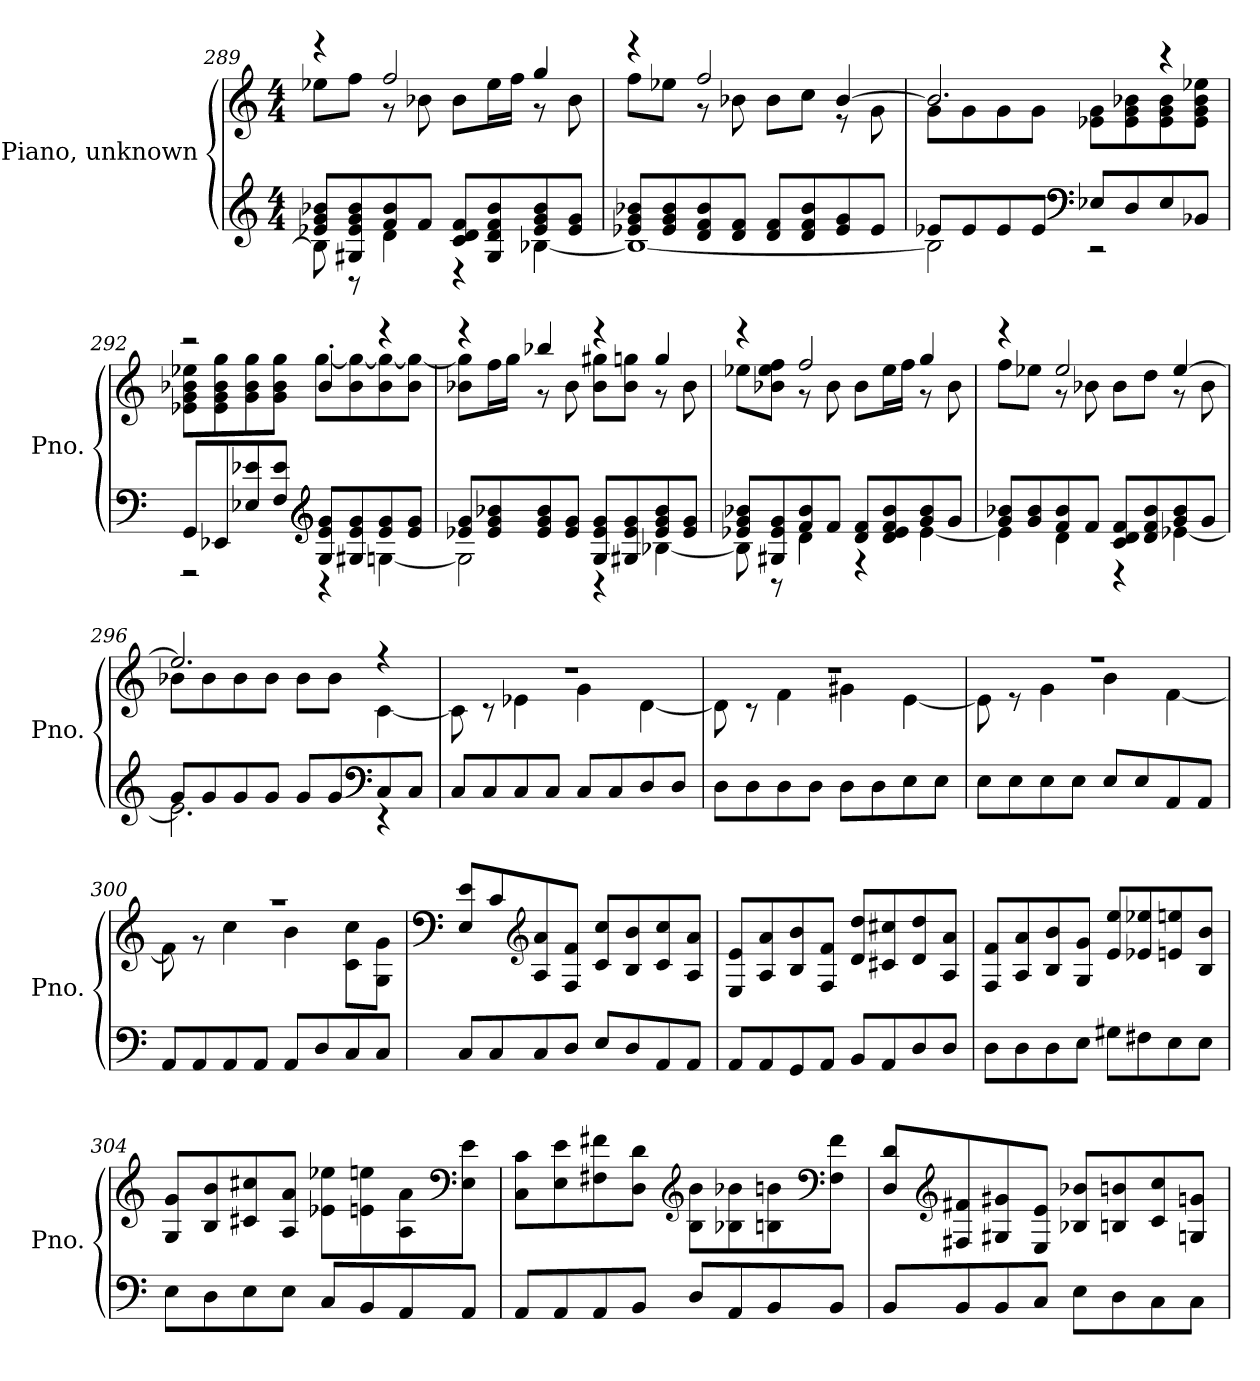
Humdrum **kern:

**kern	**kern
*part1	*part1
*staff2	*staff1
*I"Piano, unknown	*
*I'Pno.	*
*clefG2	*clefG2
*k[]	*k[]
*M4/4	*M4/4
=289	=289
*^	*^
8e-X/ 8g/ 8b-X/L	8B-\]	4r	8ee-X\L
8G#X/ 8e-/ 8g/ 8b-/	8r	.	8ff\J
8f/ 8b-/	4d\	2ff/	8r
8f/J	.	.	8b-X\
8c/ 8d/ 8f/L	4r	.	8b-\L
8G#/ 8d/ 8f/ 8b-/	.	.	16ee-\L
.	.	.	16ff\JJ
8e-/ 8g/ 8b-/	[4B-X\	4gg/	8r
8e-/ 8g/J	.	.	8b-\
=290	=290	=290	=290
8e-X/ 8g/ 8b-X/L	1B-_	4r	8ff\L
8e-/ 8g/ 8b-/	.	.	8ee-X\J
8d/ 8f/ 8b-/	.	2ff/	8r
8d/ 8f/J	.	.	8b-X\
8d/ 8f/L	.	.	8b-\L
8d/ 8f/ 8b-/	.	.	8cc\J
8e-/ 8g/	.	[4b-/	8r
8e-/J	.	.	8g\
!!LO:LB:g=z	!!
=291	=291	=291	=291
8e-X/L	2B-\]	2.b-/]	8g\L
8e-/	.	.	8g\
8e-/	.	.	8g\
8e-/J	.	.	8g\J
*clefF4	*	*	*
8E-X/L	2r	.	8e-X\ 8g\L
8D/	.	.	8e-\ 8g\ 8b-X\
8E-/	.	4r	8e-\ 8g\ 8b-\
8BB-X/J	.	.	8e-\ 8g\ 8b-\ 8ee-X\J
=292	=292	=292	=292
8GG/L	2r	2r	8e-X\ 8g\ 8b-X\ 8ee-X\L
8EE-X/	.	.	8e-\ 8g\ 8b-\ 8gg\
8E-X/ 8e-X/	.	.	8g\ 8b-\ 8gg\
8F/ 8e-/J	.	.	8g\ 8b-\ 8gg\J
*clefG2	*	*	*
8G/ 8e-/ 8g/L	4r	4b-'/	[8gg\L
8G#X/ 8e-/ 8g/	.	.	8b-\ 8gg\_
8e-/ 8g/	[4Gn\	4r	8b-\ 8gg\_
8e-/ 8g/J	.	.	8b-\ 8gg\_J
=293	=293	=293	=293
8e-X/ 8g/L	2G\]	4r	8b-X\ 8gg\]L
8e-/ 8g/ 8b-X/	.	.	16ff\L
.	.	.	16gg\JJ
8e-/ 8g/ 8b-/	.	4bb-X/	8r
8e-/ 8g/J	.	.	8b-\
8G/ 8e-/ 8g/L	4r	4r	8b-\ 8gg#X\L
8G#X/ 8e-/ 8g/	.	.	8b-\ 8ggn\J
8e-/ 8g/ 8b-/	[4B-X\	4gg/	8r
8e-/ 8g/J	.	.	8b-\
!!LO:PB:g=z	!!
=294	=294	=294	=294
8e-X/ 8g/ 8b-X/L	8B-\]	4r	8ee-X\L
8G#X/ 8e-/ 8g/	8r	.	8b-X\ 8ee-\ 8ff\J
8f/ 8b-/	4d\	2ff/	8r
8f/J	.	.	8b-\
8d/ 8f/L	4r	.	8b-\L
8d/ 8e-/ 8f/ 8b-/	.	.	16ee-\L
.	.	.	16ff\JJ
8g/ 8b-/	[4e-\	4gg/	8r
8g/J	.	.	8b-\
=295	=295	=295	=295
8g/ 8b-X/L	4e-\]	4r	8ff\L
8g/ 8b-/	.	.	8ee-X\J
8f/ 8b-/	4d\	2ee-/	8r
8f/J	.	.	8b-X\
8c/ 8d/ 8f/L	4r	.	8b-\L
8d/ 8f/ 8b-/	.	.	8dd\J
8g/ 8b-/	[4e-X\	[4ee-/	8r
8g/J	.	.	8b-\
=296	=296	=296	=296
8g/L	2.e-\]	2.ee-/]	8b-X\L
8g/	.	.	8b-\
8g/	.	.	8b-\
8g/J	.	.	8b-\J
8g/L	.	.	8b-\L
8g/	.	.	8b-\J
*clefF4	*	*	*
8C/	4r	4r	[4c\
8C/J	.	.	.
*v	*v	*	*
=297	=297	=297
8C/L	1r	8c\]
8C/	.	8r
8C/	.	4e-X\
8C/J	.	.
8C/L	.	4g\
8C/	.	.
8D/	.	[4d\
8D/J	.	.
!!LO:LB:g=z	!!
=298	=298	=298
8D\L	1r	8d\]
8D\	.	8r
8D\	.	4f\
8D\J	.	.
8D\L	.	4g#X\
8D\	.	.
8E\	.	[4e\
8E\J	.	.
=299	=299	=299
8E\L	1r	8e\]
8E\	.	8r
8E\	.	4g\
8E\J	.	.
8E/L	.	4b\
8E/	.	.
8AA/	.	[4f\
8AA/J	.	.
=300	=300	=300
8AA/L	1r	8f\]
8AA/	.	8r
8AA/	.	4cc\
8AA/J	.	.
8AA/L	.	4b\
8D/	.	.
8C/	.	8c\ 8cc\L
8C/J	.	8G\ 8g\J
*	*v	*v
=301	=301
*	*clefF4
8C/L	8E/ 8e/L
8C/	8c/
*	*clefG2
8C/	8A/ 8a/
8D/J	8F/ 8f/J
8E/L	8c/ 8cc/L
8D/	8B/ 8b/
8AA/	8c/ 8cc/
8AA/J	8A/ 8a/J
!!LO:LB:g=z
=302	=302
8AA/L	8E/ 8e/L
8AA/	8A/ 8a/
8GG/	8B/ 8b/
8AA/J	8F/ 8f/J
8BB/L	8d/ 8dd/L
8AA/	8c#X/ 8cc#X/
8D/	8d/ 8dd/
8D/J	8A/ 8a/J
=303	=303
8D\L	8F/ 8f/L
8D\	8A/ 8a/
8D\	8B/ 8b/
8E\J	8G/ 8g/J
8G#X\L	8e/ 8ee/L
8F#X\	8e-X/ 8ee-X/
8E\	8en/ 8een/
8E\J	8B/ 8b/J
=304	=304
8E\L	8G/ 8g/L
8D\	8B/ 8b/
8E\	8c#X/ 8cc#X/
8E\J	8A/ 8a/J
8C/L	8e-X\ 8ee-X\L
8BB/	8en\ 8een\
8AA/	8A\ 8a\
*	*clefF4
8AA/J	8E\ 8e\J
!!LO:LB:g=z
=305	=305
8AA/L	8C\ 8c\L
8AA/	8E\ 8e\
8AA/	8F#X\ 8f#X\
8BB/J	8D\ 8d\J
*	*clefG2
8D/L	8B\ 8b\L
8AA/	8B-X\ 8b-X\
8BB/	8Bn\ 8bn\
*	*clefF4
8BB/J	8F#\ 8f#\J
=306	=306
8BB/L	8D/ 8d/L
*	*clefG2
8BB/	8F#X/ 8f#X/
8BB/	8G#X/ 8g#X/
8C/J	8E/ 8e/J
8E\L	8B-X/ 8b-X/L
8D\	8Bn/ 8bn/
8C\	8c/ 8cc/
8C\J	8Gn/ 8gn/J
=	=
*-	*-
